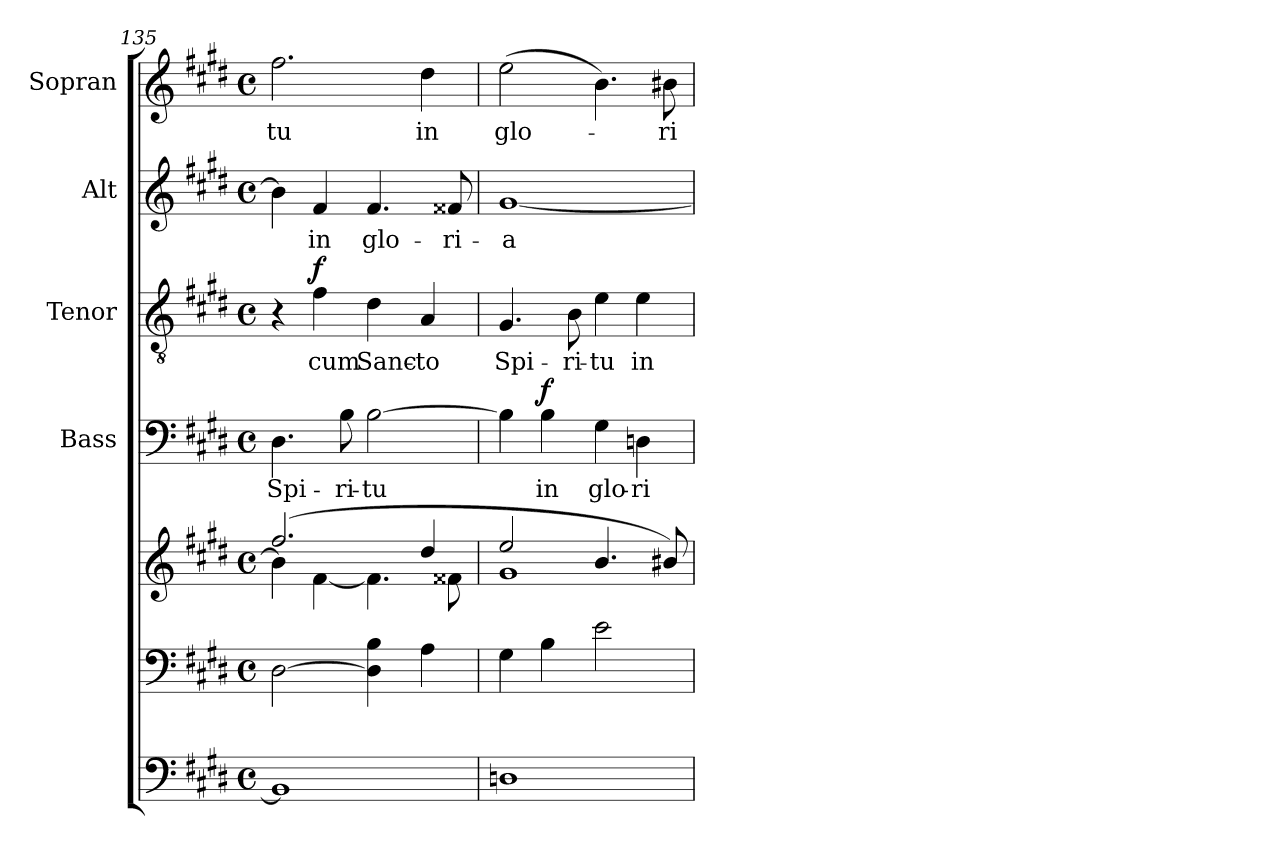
**kern	**kern	**kern	**kern	**text	**dynam	**kern	**text	**dynam	**kern	**text	**kern	**text
*part6	*part5	*part5	*part4	*part4	*part4	*part3	*part3	*part3	*part2	*part2	*part1	*part1
*staff7	*staff6	*staff5	*staff4	*staff4	*staff4	*staff3	*staff3	*staff3	*staff2	*staff2	*staff1	*staff1
*	*	*	*I"Bass	*	*	*I"Tenor	*	*	*I"Alt	*	*I"Sopran	*
*	*	*	*I'B.	*	*	*I'T.	*	*	*I'A.	*	*I'S.	*
*clefF4	*clefF4	*clefG2	*clefF4	*	*	*clefGv2	*	*	*clefG2	*	*clefG2	*
*ITrd7c12	*	*	*	*	*	*	*	*	*	*	*	*
*k[f#c#g#d#]	*k[f#c#g#d#]	*k[f#c#g#d#]	*k[f#c#g#d#]	*	*	*k[f#c#g#d#]	*	*	*k[f#c#g#d#]	*	*k[f#c#g#d#]	*
*E:	*E:	*E:	*E:	*	*	*E:	*	*	*E:	*	*E:	*
*M4/4	*M4/4	*M4/4	*M4/4	*	*	*M4/4	*	*	*M4/4	*	*M4/4	*
*met(c)	*met(c)	*met(c)	*met(c)	*	*	*met(c)	*	*	*met(c)	*	*met(c)	*
=135	=135	=135	=135	=135	=135	=135	=135	=135	=135	=135	=135	=135
*	*	*^	*	*	*	*	*	*	*	*	*	*
!	!	!	!	!	!LO:LY:b	!	!	!	!	!	!	!	!LO:LY:b
1BBB]	[<2D#\	(2.ff#/	4b\]	4.D#\	Spi-	.	4r	.	.	4b\]	.	2.ff#\	-tu
!	!	!	!	!	!	!	!	!LO:LY:b	!LO:DY:a	!	!LO:LY:b	!	!
.	.	.	[<4f#\	.	.	.	4f#\	cum	f	4f#/	in	.	.
!	!	!	!	!	!LO:LY:b	!	!	!	!	!	!	!	!
.	.	.	.	8B\	-ri-	.	.	.	.	.	.	.	.
!	!	!	!	!	!LO:LY:b	!	!	!LO:LY:b	!	!	!LO:LY:b	!	!
.	4D#\] 4B\	.	4.f#\]	[2B\	-tu	.	4d#\	Sanc-	.	4.f#/	glo-	.	.
!	!	!	!	!	!	!	!	!LO:LY:b	!	!	!	!	!LO:LY:b
.	4A\	4dd#/	.	.	.	.	4A/	-to	.	.	.	4dd#\	in
!	!	!	!	!	!	!	!	!	!	!	!LO:LY:b	!	!
.	.	.	8f##X\	.	.	.	.	.	.	8f##X/	-ri-	.	.
=136	=136	=136	=136	=136	=136	=136	=136	=136	=136	=136	=136	=136	=136
!	!	!	!	!	!	!	!	!LO:LY:b	!	!	!LO:LY:b	!	!LO:LY:b
1DDn	4G#\	2ee/	1g#	4B\]	.	.	4.G#/	Spi-	.	[1g#	-a	(>2ee\	glo-
!	!	!	!	!	!LO:LY:b	!LO:DY:a	!	!	!	!	!	!	!
.	4B\	.	.	4B\	in	f	.	.	.	.	.	.	.
!	!	!	!	!	!	!	!	!LO:LY:b	!	!	!	!	!
.	.	.	.	.	.	.	8B\	-ri-	.	.	.	.	.
!	!	!	!	!	!LO:LY:b	!	!	!LO:LY:b	!	!	!	!	!
.	2e\	4.b/	.	4G#\	glo-	.	4e\	-tu	.	.	.	4.b\)	.
!	!	!	!	!	!LO:LY:b	!	!	!LO:LY:b	!	!	!	!	!
.	.	.	.	4Dn\	-ri-	.	4e\	in	.	.	.	.	.
!	!	!	!	!	!	!	!	!	!	!	!	!	!LO:LY:b
.	.	8b#X/)	.	.	.	.	.	.	.	.	.	8b#X\	-ri-
*	*	*v	*v	*	*	*	*	*	*	*	*	*	*
=	=	=	=	=	=	=	=	=	=	=	=	=
*-	*-	*-	*-	*-	*-	*-	*-	*-	*-	*-	*-	*-
